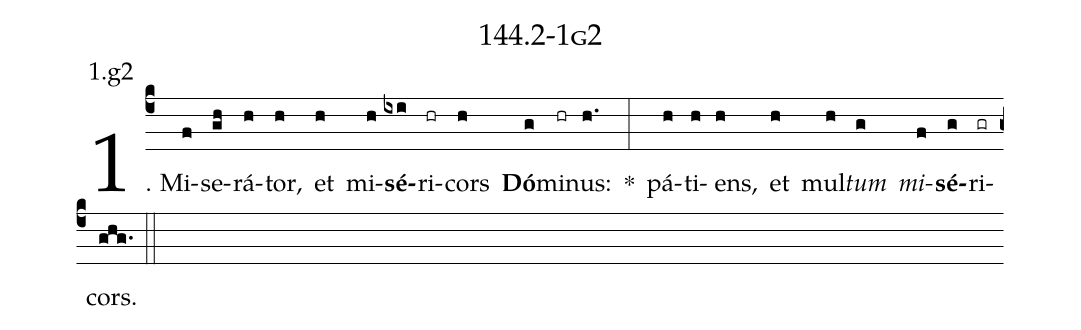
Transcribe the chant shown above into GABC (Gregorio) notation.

name: 144.2-1g2;
annotation: 1.g2;
%%
(c4)1. Mi(f)se(gh)rá(h)tor,(h) et(h) mi(h)<b>sé</b>(ixi)ri(hr)cors(h) <b>Dó</b>(g)mi(hr)nus:(h.) *(:) pá(h)ti(h)ens,(h) et(h) mul(h)<i>tum</i>(g) <i>mi</i>(f)<b>sé</b>(g)ri(gr)cors.(ghg.) (::)
